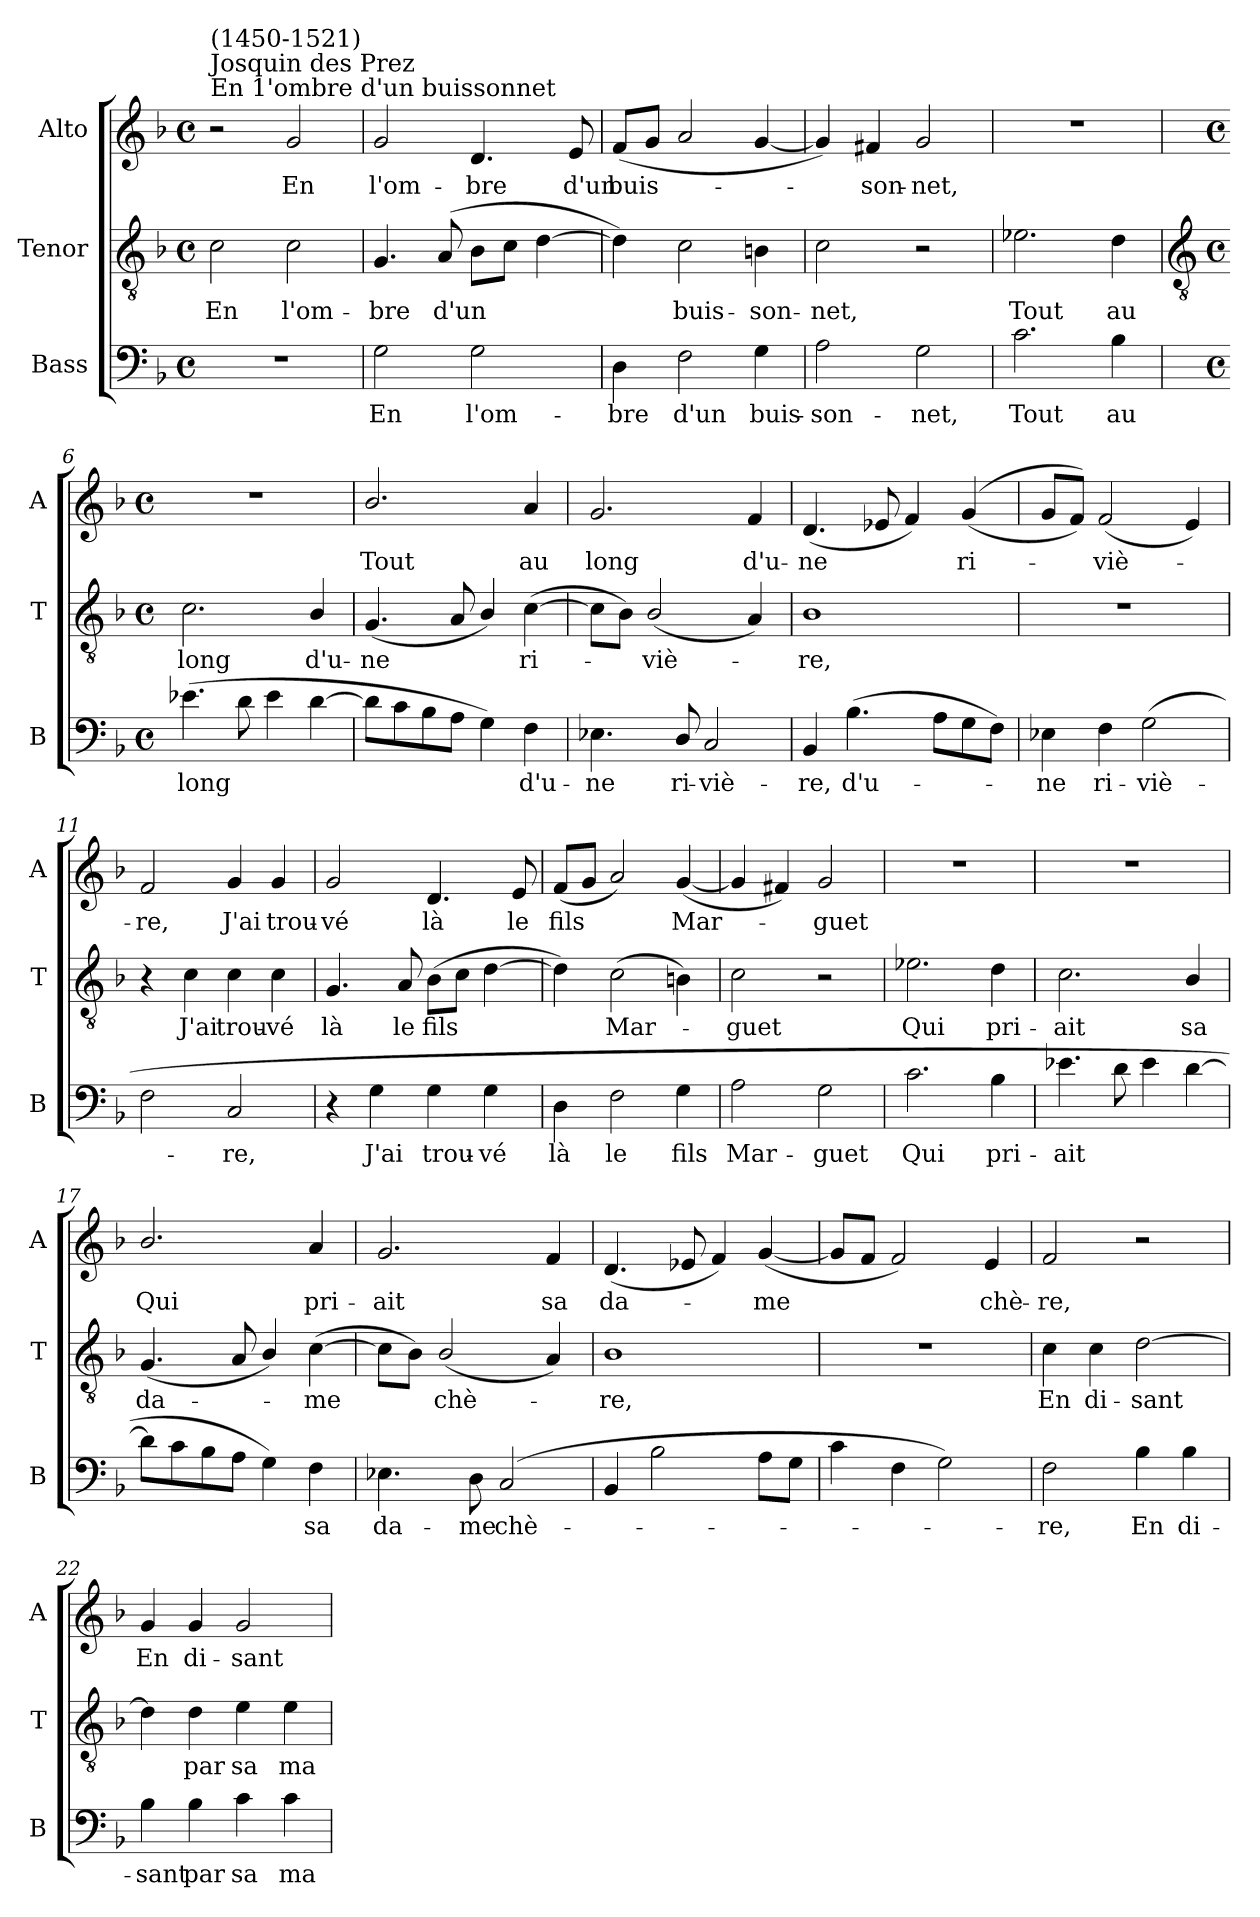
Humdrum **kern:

**kern	**text	**kern	**text	**kern	**text
*part3	*part3	*part2	*part2	*part1	*part1
*staff3	*staff3	*staff2	*staff2	*staff1	*staff1
*I"Bass	*	*I"Tenor	*	*I"Alto	*
*I'B	*	*I'T	*	*I'A	*
*clefF4	*	*clefGv2	*	*clefG2	*
*k[b-]	*	*k[b-]	*	*k[b-]	*
*F:	*	*F:	*	*F:	*
*M4/4	*	*M4/4	*	*M4/4	*
*met(c)	*	*met(c)	*	*met(c)	*
*MM108	*	*MM108	*	*MM108	*
=1	=1	=1	=1	=1	=1
!	!	!	!	!LO:TX:a:t=En 1'ombre d'un buissonnet	!
!	!	!	!	!LO:TX:a:t=Josquin des Prez	!
!	!	!	!	!LO:TX:a:t=(1450-1521)	!
!	!	!	!LO:LY:b	!	!
1r	.	2c\	En	2r	.
!	!	!	!LO:LY:b	!	!LO:LY:b
.	.	2c\	l'om-	2g/	En
=2	=2	=2	=2	=2	=2
!	!LO:LY:b	!	!LO:LY:b	!	!LO:LY:b
2G\	En	4.G/	-bre	2g/	l'om-
!	!	!	!LO:LY:b	!	!
.	.	(>8A/	d'un	.	.
!	!LO:LY:b	!	!	!	!LO:LY:b
2G\	l'om-	8B-\L	.	4.d/	-bre
.	.	8c\J	.	.	.
.	.	[4d\	.	.	.
!	!	!	!	!	!LO:LY:b
.	.	.	.	8e/	d'un
=3	=3	=3	=3	=3	=3
!	!LO:LY:b	!	!	!	!LO:LY:b
4D\	-bre	4d\])	.	(<8f/L	buis-
.	.	.	.	8g/J	.
!	!LO:LY:b	!	!LO:LY:b	!	!
2F\	d'un	2c\	buis-	2a/	.
!	!LO:LY:b	!	!LO:LY:b	!	!
4G\	buis-	4Bn\	-son-	[4g/	.
=4	=4	=4	=4	=4	=4
!	!LO:LY:b	!	!LO:LY:b	!	!
2A\	-son-	2c\	-net,	4g/])	.
!	!	!	!	!	!LO:LY:b
.	.	.	.	4f#X/	son-
!	!LO:LY:b	!	!	!	!LO:LY:b
2G\	-net,	2r	.	2g/	-net,
=5	=5	=5	=5	=5	=5
!	!LO:LY:b	!	!LO:LY:b	!	!
2.c\	Tout	2.e-X\	Tout	1r	.
!	!LO:LY:b	!	!LO:LY:b	!	!
4B-\	au	4d\	au	.	.
!!LO:LB:g=z
=6	=6	=6	=6	=6	=6
*	*	*clefGv2	*	*	*
*M4/4	*	*M4/4	*	*M4/4	*
*met(c)	*	*met(c)	*	*met(c)	*
!	!LO:LY:b	!	!LO:LY:b	!	!
(>4.e-X\	long	2.c\	long	1r	.
8d\	.	.	.	.	.
4e-\	.	.	.	.	.
!	!	!	!LO:LY:b	!	!
[4d\	.	4B-/	d'u-	.	.
=7	=7	=7	=7	=7	=7
!	!	!	!LO:LY:b	!	!LO:LY:b
8d\L]	.	(<4.G/	-ne	2.b-/	Tout
8c\	.	.	.	.	.
8B-\	.	.	.	.	.
8A\J	.	8A/	.	.	.
4G\)	.	4B-/)	.	.	.
!	!LO:LY:b	!	!LO:LY:b	!	!LO:LY:b
4F\	d'u-	(>[4c\	ri-	4a/	au
=8	=8	=8	=8	=8	=8
!	!LO:LY:b	!	!	!	!LO:LY:b
4.E-X\	-ne	8c\L]	.	2.g/	long
.	.	8B-\J)	.	.	.
!	!	!	!LO:LY:b	!	!
.	.	(<2B-/	viè-	.	.
!	!LO:LY:b	!	!	!	!
8D/	ri-	.	.	.	.
!	!LO:LY:b	!	!	!	!
2C/	-viè-	.	.	.	.
!	!	!	!	!	!LO:LY:b
.	.	4A/)	.	4f/	d'u-
=9	=9	=9	=9	=9	=9
!	!LO:LY:b	!	!LO:LY:b	!	!LO:LY:b
4BB-/	-re,	1B-	re,	(<4.d/	-ne
!	!LO:LY:b	!	!	!	!
(>4.B-\	d'u-	.	.	.	.
.	.	.	.	8e-X/	.
.	.	.	.	4f/)	.
8A\L	.	.	.	.	.
!	!	!	!	!	!LO:LY:b
8G\	.	.	.	(<(<4g/	ri-
8F\J)	.	.	.	.	.
=10	=10	=10	=10	=10	=10
!	!LO:LY:b	!	!	!	!
4E-X\	ne	1r	.	8g/L	.
.	.	.	.	8f/J))	.
!	!LO:LY:b	!	!	!	!LO:LY:b
4F\	ri-	.	.	(<2f/	viè-
!	!LO:LY:b	!	!	!	!
(>2G\	-viè-	.	.	.	.
.	.	.	.	4e/)	.
!!LO:LB:g=z
=11	=11	=11	=11	=11	=11
!	!	!	!	!	!LO:LY:b
2F\	.	4r	.	2f/	re,
!	!	!	!LO:LY:b	!	!
.	.	4c\	J'ai	.	.
!	!LO:LY:b	!	!LO:LY:b	!	!LO:LY:b
2C/	re,	4c\	trou-	4g/	J'ai
!	!	!	!LO:LY:b	!	!LO:LY:b
.	.	4c\	-vé	4g/	trou-
=12	=12	=12	=12	=12	=12
!	!	!	!LO:LY:b	!	!LO:LY:b
4r	.	4.G/	là	2g/	-vé
!	!LO:LY:b	!	!	!	!
4G\	J'ai	.	.	.	.
!	!	!	!LO:LY:b	!	!
.	.	8A/	le	.	.
!	!LO:LY:b	!	!LO:LY:b	!	!LO:LY:b
4G\	trou-	(>8B-\L	fils	4.d/	là
.	.	8c\J	.	.	.
!	!LO:LY:b	!	!	!	!
4G\	-vé	[4d\	.	.	.
!	!	!	!	!	!LO:LY:b
.	.	.	.	8e/	le
=13	=13	=13	=13	=13	=13
!	!LO:LY:b	!	!	!	!LO:LY:b
4D\	là	4d\])	.	(<8f/L	fils
.	.	.	.	8g/J	.
!	!LO:LY:b	!	!LO:LY:b	!	!
2F\	le	(>2c\	Mar-	2a/)	.
!	!LO:LY:b	!	!	!	!LO:LY:b
4G\	fils	4Bn\)	.	(<[4g/	Mar-
=14	=14	=14	=14	=14	=14
!	!LO:LY:b	!	!LO:LY:b	!	!
2A\	Mar-	2c\	guet	4g/]	.
.	.	.	.	4f#X/)	.
!	!LO:LY:b	!	!	!	!LO:LY:b
2G\	-guet	2r	.	2g/	guet
=15	=15	=15	=15	=15	=15
!	!LO:LY:b	!	!LO:LY:b	!	!
2.c\	Qui	2.e-X\	Qui	1r	.
!	!LO:LY:b	!	!LO:LY:b	!	!
4B-\	pri-	4d\	pri-	.	.
!!LO:PB:g=z
=16	=16	=16	=16	=16	=16
!	!LO:LY:b	!	!LO:LY:b	!	!
4.e-X\	-ait	2.c\	-ait	1r	.
8d\	.	.	.	.	.
4e-\	.	.	.	.	.
!	!	!	!LO:LY:b	!	!
[4d\	.	4B-/	sa	.	.
=17	=17	=17	=17	=17	=17
!	!	!	!LO:LY:b	!	!LO:LY:b
8d\L]	.	(<4.G/	da-	2.b-/	Qui
8c\	.	.	.	.	.
8B-\	.	.	.	.	.
8A\J	.	8A/	.	.	.
4G\)	.	4B-/)	.	.	.
!	!LO:LY:b	!	!LO:LY:b	!	!LO:LY:b
4F\	sa	(>[4c\	me	4a/	pri-
=18	=18	=18	=18	=18	=18
!	!LO:LY:b	!	!	!	!LO:LY:b
4.E-X\	da-	8c\L]	.	2.g/	-ait
.	.	8B-\J)	.	.	.
!	!	!	!LO:LY:b	!	!
.	.	(<2B-/	chè-	.	.
!	!LO:LY:b	!	!	!	!
8D\	-me	.	.	.	.
!	!LO:LY:b	!	!	!	!
(>2C/	chè-	.	.	.	.
!	!	!	!	!	!LO:LY:b
.	.	4A/)	.	4f/	sa
=19	=19	=19	=19	=19	=19
!	!	!	!LO:LY:b	!	!LO:LY:b
4BB-/	.	1B-	re,	(<4.d/	da-
2B-\	.	.	.	.	.
.	.	.	.	8e-X/	.
.	.	.	.	4f/)	.
!	!	!	!	!	!LO:LY:b
8A\L	.	.	.	(<[4g/	me
8G\J	.	.	.	.	.
=20	=20	=20	=20	=20	=20
4c\	.	1r	.	8g/L]	.
.	.	.	.	8f/J	.
4F\	.	.	.	2f/)	.
2G\)	.	.	.	.	.
!	!	!	!	!	!LO:LY:b
.	.	.	.	4e/	chè-
=21	=21	=21	=21	=21	=21
!	!LO:LY:b	!	!LO:LY:b	!	!LO:LY:b
2F\	re,	4c\	En	2f/	-re,
!	!	!	!LO:LY:b	!	!
.	.	4c\	di-	.	.
!	!LO:LY:b	!	!LO:LY:b	!	!
4B-\	En	[2d\	-sant	2r	.
!	!LO:LY:b	!	!	!	!
4B-\	di-	.	.	.	.
!!LO:LB:g=z
=22	=22	=22	=22	=22	=22
!	!LO:LY:b	!	!	!	!LO:LY:b
4B-\	-sant	4d\]	.	4g/	En
!	!LO:LY:b	!	!LO:LY:b	!	!LO:LY:b
4B-\	par	4d\	par	4g/	di-
!	!LO:LY:b	!	!LO:LY:b	!	!LO:LY:b
4c\	sa	4e\	sa	2g/	-sant
!	!LO:LY:b	!	!LO:LY:b	!	!
4c\	ma-	4e\	ma-	.	.
=	=	=	=	=	=
*-	*-	*-	*-	*-	*-
